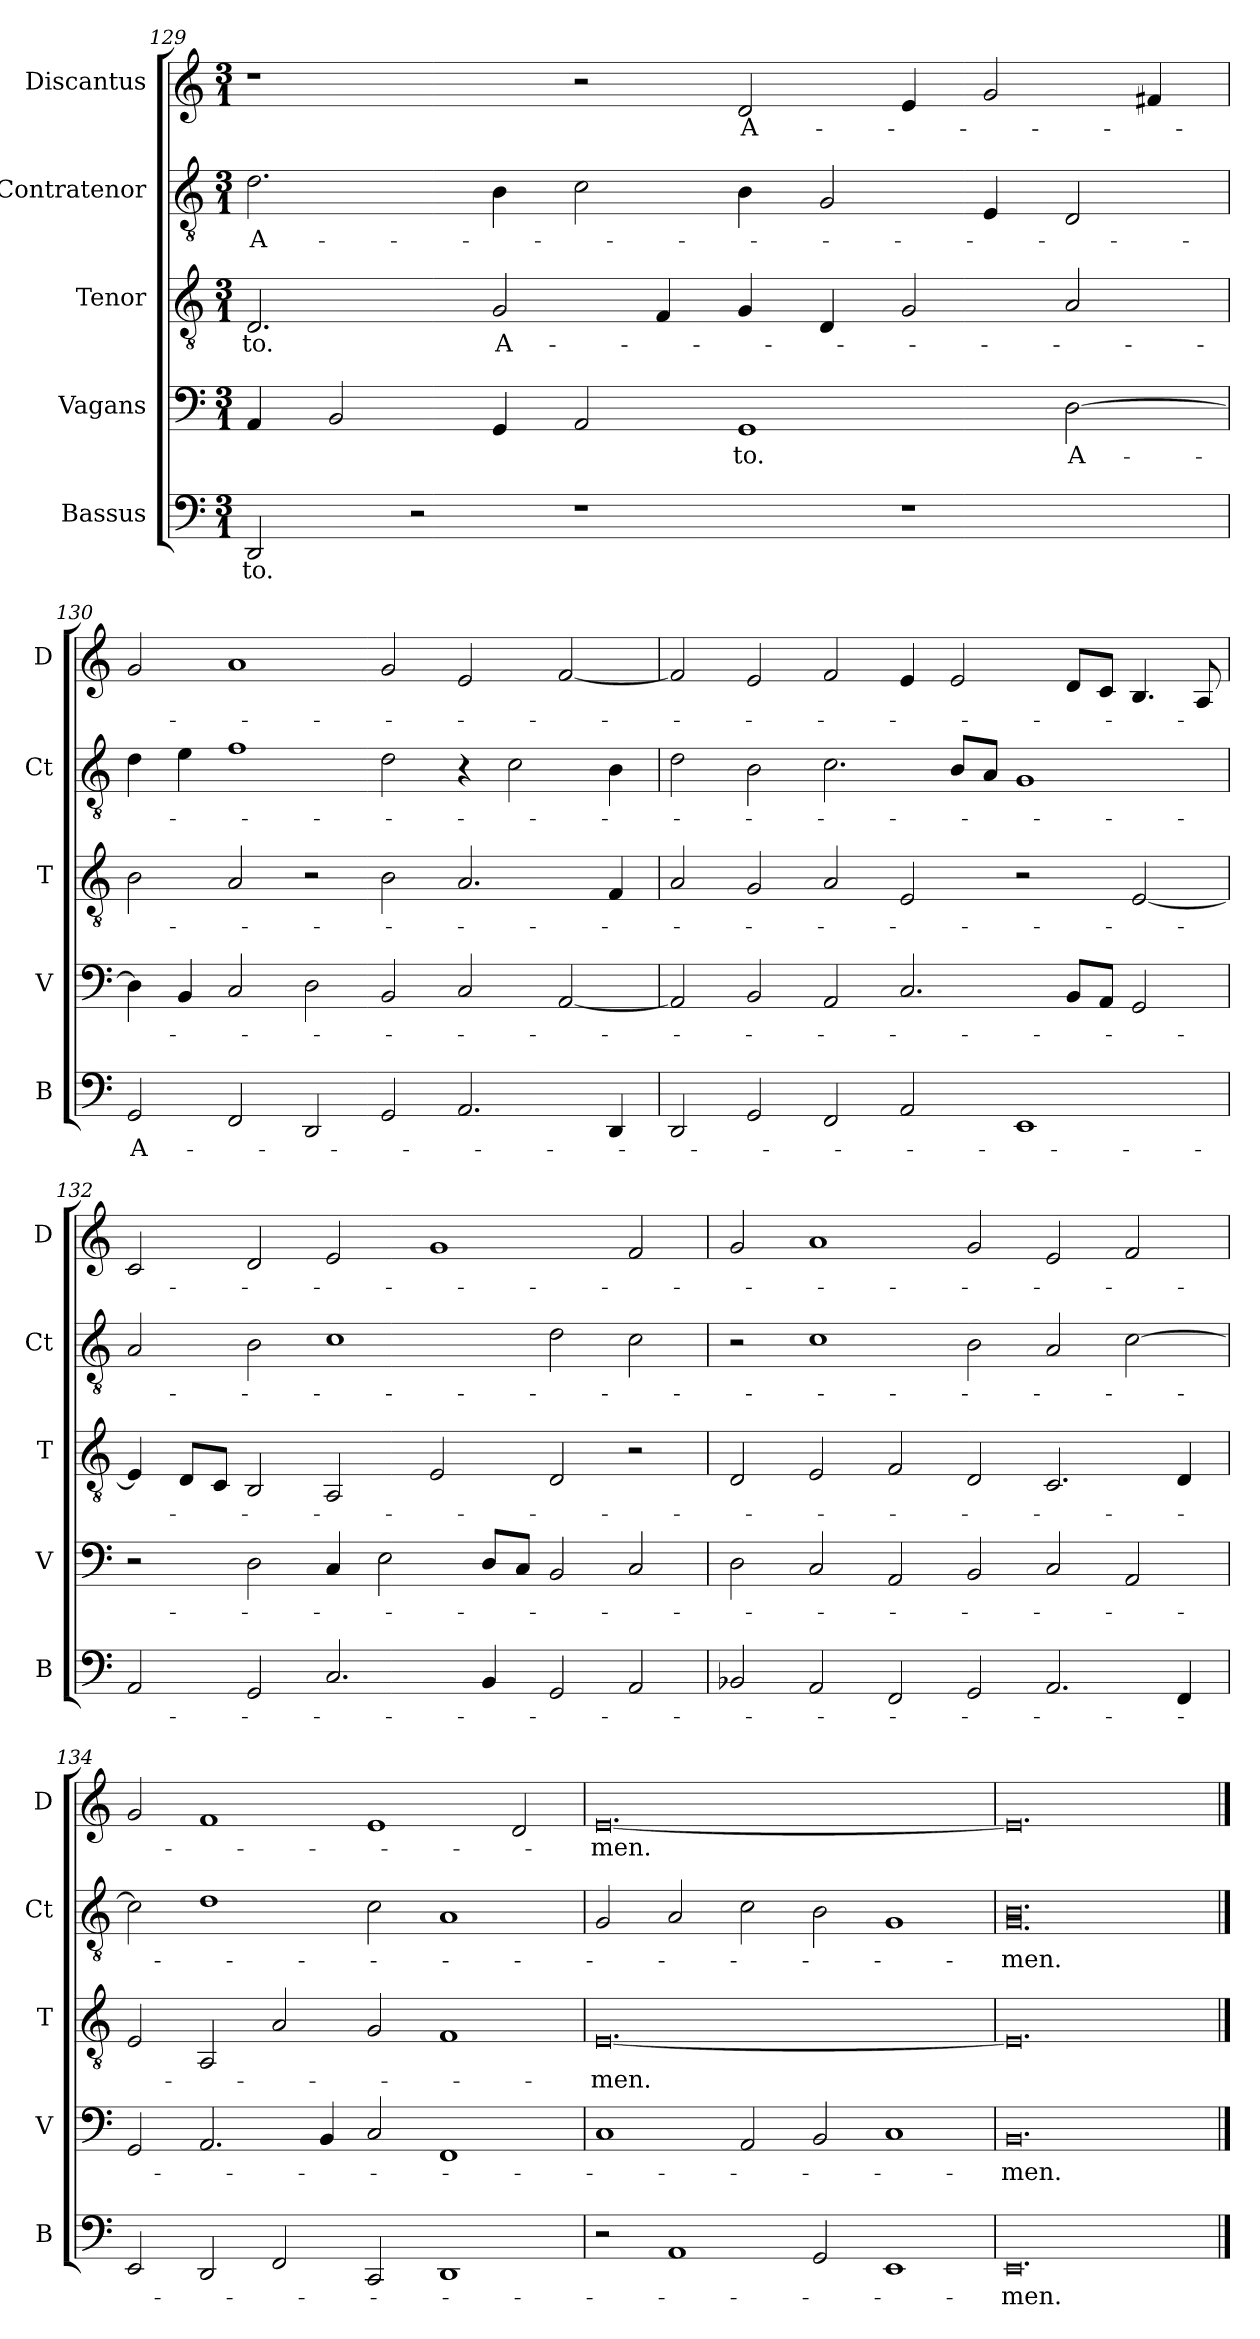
**kern	**text	**kern	**text	**kern	**text	**kern	**text	**kern	**text
*part5	*part5	*part4	*part4	*part3	*part3	*part2	*part2	*part1	*part1
*staff5	*staff5	*staff4	*staff4	*staff3	*staff3	*staff2	*staff2	*staff1	*staff1
*I"Bassus	*	*I"Vagans	*	*I"Tenor	*	*I"Contratenor	*	*I"Discantus	*
*I'B	*	*I'V	*	*I'T	*	*I'Ct	*	*I'D	*
*clefF4	*	*clefF4	*	*clefGv2	*	*clefGv2	*	*clefG2	*
*k[]	*	*k[]	*	*k[]	*	*k[]	*	*k[]	*
*M3/1	*	*M3/1	*	*M3/1	*	*M3/1	*	*M3/1	*
=129	=129	=129	=129	=129	=129	=129	=129	=129	=129
2DD/	-to.	4AA/	.	2.D/	-to.	2.d\	A-	1r	.
.	.	2BB/	.	.	.	.	.	.	.
2r	.	.	.	.	.	.	.	.	.
.	.	4GG/	.	2G/	A-	4B\	.	.	.
1r	.	2AA/	.	.	.	2c\	.	2r	.
.	.	.	.	4F/	.	.	.	.	.
.	.	1GG	-to.	4G/	.	4B\	.	2d/	A-
.	.	.	.	4D/	.	2G/	.	.	.
1r	.	.	.	2G/	.	.	.	4e/	.
.	.	.	.	.	.	4E/	.	2g/	.
.	.	[2D\	A-	2A/	.	2D/	.	.	.
.	.	.	.	.	.	.	.	4f#X/	.
=130	=130	=130	=130	=130	=130	=130	=130	=130	=130
2GG/	A-	4D\]	.	2B\	.	4d\	.	2g/	.
.	.	4BB/	.	.	.	4e\	.	.	.
2FF/	.	2C/	.	2A/	.	1f	.	1a	.
2DD/	.	2D\	.	2r	.	.	.	.	.
2GG/	.	2BB/	.	2B\	.	2d\	.	2g/	.
2.AA/	.	2C/	.	2.A/	.	4r	.	2e/	.
.	.	.	.	.	.	2c\	.	.	.
.	.	[2AA/	.	.	.	.	.	[2f/	.
4DD/	.	.	.	4F/	.	4B\	.	.	.
=131	=131	=131	=131	=131	=131	=131	=131	=131	=131
2DD/	.	2AA/]	.	2A/	.	2d\	.	2f/]	.
2GG/	.	2BB/	.	2G/	.	2B\	.	2e/	.
2FF/	.	2AA/	.	2A/	.	2.c\	.	2f/	.
2AA/	.	2.C/	.	2E/	.	.	.	4e/	.
.	.	.	.	.	.	8B/L	.	2e/	.
.	.	.	.	.	.	8A/J	.	.	.
1EE	.	.	.	2r	.	1G	.	.	.
.	.	8BB/L	.	.	.	.	.	8d/L	.
.	.	8AA/J	.	.	.	.	.	8c/J	.
.	.	2GG/	.	[2E/	.	.	.	4.B/	.
.	.	.	.	.	.	.	.	8A/	.
=132	=132	=132	=132	=132	=132	=132	=132	=132	=132
2AA/	.	2r	.	4E/]	.	2A/	.	2c/	.
.	.	.	.	8D/L	.	.	.	.	.
.	.	.	.	8C/J	.	.	.	.	.
2GG/	.	2D\	.	2BB/	.	2B\	.	2d/	.
2.C/	.	4C/	.	2AA/	.	1c	.	2e/	.
.	.	2E\	.	.	.	.	.	.	.
.	.	.	.	2E/	.	.	.	1g	.
4BB/	.	8D/L	.	.	.	.	.	.	.
.	.	8C/J	.	.	.	.	.	.	.
2GG/	.	2BB/	.	2D/	.	2d\	.	.	.
2AA/	.	2C/	.	2r	.	2c\	.	2f/	.
=133	=133	=133	=133	=133	=133	=133	=133	=133	=133
2BB-X/	.	2D\	.	2D/	.	2r	.	2g/	.
2AA/	.	2C/	.	2E/	.	1c	.	1a	.
2FF/	.	2AA/	.	2F/	.	.	.	.	.
2GG/	.	2BB/	.	2D/	.	2B\	.	2g/	.
2.AA/	.	2C/	.	2.C/	.	2A/	.	2e/	.
.	.	2AA/	.	.	.	[2c\	.	2f/	.
4FF/	.	.	.	4D/	.	.	.	.	.
=134	=134	=134	=134	=134	=134	=134	=134	=134	=134
2EE/	.	2GG/	.	2E/	.	2c\]	.	2g/	.
2DD/	.	2.AA/	.	2AA/	.	1d	.	1f	.
2FF/	.	.	.	2A/	.	.	.	.	.
.	.	4BB/	.	.	.	.	.	.	.
2CC/	.	2C/	.	2G/	.	2c\	.	1e	.
1DD	.	1FF	.	1F	.	1A	.	.	.
.	.	.	.	.	.	.	.	2d/	.
=135	=135	=135	=135	=135	=135	=135	=135	=135	=135
2r	.	1C	.	[0.E	-men.	2G/	.	[0.e	-men.
1AA	.	.	.	.	.	2A/	.	.	.
.	.	2AA/	.	.	.	2c\	.	.	.
2GG/	.	2BB/	.	.	.	2B\	.	.	.
1EE	.	1C	.	.	.	1G	.	.	.
=136	=136	=136	=136	=136	=136	=136	=136	=136	=136
*	*	*	*	*	*	*^	*	*	*
0.EE	-men.	0.BB	-men.	0.E]	.	0.G\	0.B/	-men.	0.e]	.
*	*	*	*	*	*	*v	*v	*	*	*
==	==	==	==	==	==	==	==	==	==
*-	*-	*-	*-	*-	*-	*-	*-	*-	*-
